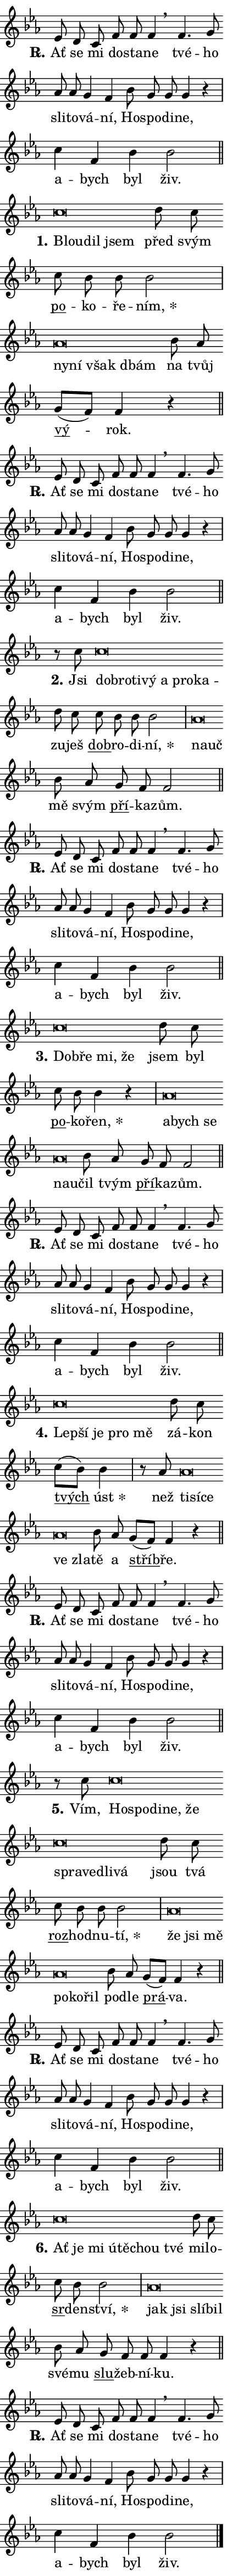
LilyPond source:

\version "2.24.0"
\header { tagline = "" }
\paper {
  indent = 0\cm
  top-margin = 0\cm
  right-margin = 0.13\cm % to fit lyric hyphens
  bottom-margin = 0\cm
  left-margin = 0\cm
  paper-width = 7\cm
  page-breaking = #ly:one-page-breaking
  system-system-spacing.basic-distance = #11
  score-system-spacing.basic-distance = #11
  ragged-last = ##f
}


%% Author: Thomas Morley
%% https://lists.gnu.org/archive/html/lilypond-user/2020-05/msg00002.html
#(define (line-position grob)
"Returns position of @var[grob} in current system:
   @code{'start}, if at first time-step
   @code{'end}, if at last time-step
   @code{'middle} otherwise
"
  (let* ((col (ly:item-get-column grob))
         (ln (ly:grob-object col 'left-neighbor))
         (rn (ly:grob-object col 'right-neighbor))
         (col-to-check-left (if (ly:grob? ln) ln col))
         (col-to-check-right (if (ly:grob? rn) rn col))
         (break-dir-left
           (and
             (ly:grob-property col-to-check-left 'non-musical #f)
             (ly:item-break-dir col-to-check-left)))
         (break-dir-right
           (and
             (ly:grob-property col-to-check-right 'non-musical #f)
             (ly:item-break-dir col-to-check-right))))
        (cond ((eqv? 1 break-dir-left) 'start)
              ((eqv? -1 break-dir-right) 'end)
              (else 'middle))))

#(define (tranparent-at-line-position vctor)
  (lambda (grob)
  "Relying on @code{line-position} select the relevant enry from @var{vctor}.
Used to determine transparency,"
    (case (line-position grob)
      ((end) (not (vector-ref vctor 0)))
      ((middle) (not (vector-ref vctor 1)))
      ((start) (not (vector-ref vctor 2))))))

noteHeadBreakVisibility =
#(define-music-function (break-visibility)(vector?)
"Makes @code{NoteHead}s transparent relying on @var{break-visibility}"
#{
  \override NoteHead.transparent =
    #(tranparent-at-line-position break-visibility)
#})

#(define delete-ledgers-for-transparent-note-heads
  (lambda (grob)
    "Reads whether a @code{NoteHead} is transparent.
If so this @code{NoteHead} is removed from @code{'note-heads} from
@var{grob}, which is supposed to be @code{LedgerLineSpanner}.
As a result ledgers are not printed for this @code{NoteHead}"
    (let* ((nhds-array (ly:grob-object grob 'note-heads))
           (nhds-list
             (if (ly:grob-array? nhds-array)
                 (ly:grob-array->list nhds-array)
                 '()))
           ;; Relies on the transparent-property being done before
           ;; Staff.LedgerLineSpanner.after-line-breaking is executed.
           ;; This is fragile ...
           (to-keep
             (remove
               (lambda (nhd)
                 (ly:grob-property nhd 'transparent #f))
               nhds-list)))
      ;; TODO find a better method to iterate over grob-arrays, similiar
      ;; to filter/remove etc for lists
      ;; For now rebuilt from scratch
      (set! (ly:grob-object grob 'note-heads)  '())
      (for-each
        (lambda (nhd)
          (ly:pointer-group-interface::add-grob grob 'note-heads nhd))
        to-keep))))

squashNotes = {
  \override NoteHead.X-extent = #'(-0.2 . 0.2)
  \override NoteHead.Y-extent = #'(-0.75 . 0)
  \override NoteHead.stencil =
    #(lambda (grob)
       (let ((pos (ly:grob-property grob 'staff-position)))
         (begin
           (if (< pos -7) (display "ERROR: Lower brevis then expected\n") (display "OK: Expected brevis position\n"))
           (if (<= pos -6) ly:text-interface::print ly:note-head::print))))
}
unSquashNotes = {
  \revert NoteHead.X-extent
  \revert NoteHead.Y-extent
  \revert NoteHead.stencil
}

hideNotes = \noteHeadBreakVisibility #begin-of-line-visible
unHideNotes = \noteHeadBreakVisibility #all-visible

% work-around for resetting accidentals
% https://lilypond.org/doc/v2.23/Documentation/notation/displaying-rhythms#unmetered-music
cadenzaMeasure = {
  \cadenzaOff
  \partial 1024 s1024
  \cadenzaOn
}

#(define-markup-command (accent layout props text) (markup?)
  "Underline accented syllable"
  (interpret-markup layout props
    #{\markup \override #'(offset . 4.3) \underline { #text }#}))

responsum = \markup \concat {
  "R" \hspace #-1.05 \path #0.1 #'((moveto 0 0.07) (lineto 0.9 0.8)) \hspace #0.05 "."
}

spaceSize = #0.6828661417322834 % exact space size for TeX Gyre Schola

\layout {
  \context {
    \Staff
    \remove "Time_signature_engraver"
    \override LedgerLineSpanner.after-line-breaking = #delete-ledgers-for-transparent-note-heads
  }
  \context {
    \Lyrics {
      \override LyricSpace.minimum-distance = \spaceSize
      \override LyricText.font-name = #"TeX Gyre Schola"
      \override LyricText.font-size = 1
      \override StanzaNumber.font-name = #"TeX Gyre Schola Bold"
      \override StanzaNumber.font-size = 1
    }
  }
  \context {
    \Score 
    \override NoteHead.text =
      #(lambda (grob) 
        (let ((pos (ly:grob-property grob 'staff-position)))
          #{\markup {
            \combine
              \halign #-0.55 \raise #(if (= pos -6) 0 0.5) \override #'(thickness . 2) \draw-line #'(3.2 . 0)
              \musicglyph "noteheads.sM1"
          }#}))
  }
}

% magnetic-lyrics.ily
%
%   written by
%     Jean Abou Samra <jean@abou-samra.fr>
%     Werner Lemberg <wl@gnu.org>
%
%   adapted by
%     Jiri Hon <jiri.hon@gmail.com>
%
% Version 2022-Apr-15

% https://www.mail-archive.com/lilypond-user@gnu.org/msg149350.html

#(define (Left_hyphen_pointer_engraver context)
   "Collect syllable-hyphen-syllable occurrences in lyrics and store
them in properties.  This engraver only looks to the left.  For
example, if the lyrics input is @code{foo -- bar}, it does the
following.

@itemize @bullet
@item
Set the @code{text} property of the @code{LyricHyphen} grob between
@q{foo} and @q{bar} to @code{foo}.

@item
Set the @code{left-hyphen} property of the @code{LyricText} grob with
text @q{foo} to the @code{LyricHyphen} grob between @q{foo} and
@q{bar}.
@end itemize

Use this auxiliary engraver in combination with the
@code{lyric-@/text::@/apply-@/magnetic-@/offset!} hook."
   (let ((hyphen #f)
         (text #f))
     (make-engraver
      (acknowledgers
       ((lyric-syllable-interface engraver grob source-engraver)
        (set! text grob)))
      (end-acknowledgers
       ((lyric-hyphen-interface engraver grob source-engraver)
        ;(when (not (grob::has-interface grob 'lyric-space-interface))
          (set! hyphen grob)));)
      ((stop-translation-timestep engraver)
       (when (and text hyphen)
         (ly:grob-set-object! text 'left-hyphen hyphen))
       (set! text #f)
       (set! hyphen #f)))))

#(define (lyric-text::apply-magnetic-offset! grob)
   "If the space between two syllables is less than the value in
property @code{LyricText@/.details@/.squash-threshold}, move the right
syllable to the left so that it gets concatenated with the left
syllable.

Use this function as a hook for
@code{LyricText@/.after-@/line-@/breaking} if the
@code{Left_@/hyphen_@/pointer_@/engraver} is active."
   (let ((hyphen (ly:grob-object grob 'left-hyphen #f)))
     (when hyphen
       (let ((left-text (ly:spanner-bound hyphen LEFT)))
         (when (grob::has-interface left-text 'lyric-syllable-interface)
           (let* ((common (ly:grob-common-refpoint grob left-text X))
                  (this-x-ext (ly:grob-extent grob common X))
                  (left-x-ext
                   (begin
                     ;; Trigger magnetism for left-text.
                     (ly:grob-property left-text 'after-line-breaking)
                     (ly:grob-extent left-text common X)))
                  ;; `delta` is the gap width between two syllables.
                  (delta (- (interval-start this-x-ext)
                            (interval-end left-x-ext)))
                  (details (ly:grob-property grob 'details))
                  (threshold (assoc-get 'squash-threshold details 0.2)))
             (when (< delta threshold)
               (let* (;; We have to manipulate the input text so that
                      ;; ligatures crossing syllable boundaries are not
                      ;; disabled.  For languages based on the Latin
                      ;; script this is essentially a beautification.
                      ;; However, for non-Western scripts it can be a
                      ;; necessity.
                      (lt (ly:grob-property left-text 'text))
                      (rt (ly:grob-property grob 'text))
                      (is-space (grob::has-interface hyphen 'lyric-space-interface))
                      (space (if is-space " " ""))
                      (extra-delta (if is-space spaceSize 0))
                      ;; Append new syllable.
                      (ltrt-space (if (and (string? lt) (string? rt))
                                (string-append lt space rt)
                                (make-concat-markup (list lt space rt))))
                      ;; Right-align `ltrt` to the right side.
                      (ltrt-space-markup (grob-interpret-markup
                               grob
                               (make-translate-markup
                                (cons (interval-length this-x-ext) 0)
                                (make-right-align-markup ltrt-space)))))
                 (begin
                   ;; Don't print `left-text`.
                   (ly:grob-set-property! left-text 'stencil #f)
                   ;; Set text and stencil (which holds all collected
                   ;; syllables so far) and shift it to the left.
                   (ly:grob-set-property! grob 'text ltrt-space)
                   (ly:grob-set-property! grob 'stencil ltrt-space-markup)
                   (ly:grob-translate-axis! grob (- (- delta extra-delta)) X))))))))))


#(define (lyric-hyphen::displace-bounds-first grob)
   ;; Make very sure this callback isn't triggered too early.
   (let ((left (ly:spanner-bound grob LEFT))
         (right (ly:spanner-bound grob RIGHT)))
     (ly:grob-property left 'after-line-breaking)
     (ly:grob-property right 'after-line-breaking)
     (ly:lyric-hyphen::print grob)))

squashThreshold = #0.4

\layout {
  \context {
    \Lyrics
    \consists #Left_hyphen_pointer_engraver
    \override LyricText.after-line-breaking =
      #lyric-text::apply-magnetic-offset!
    \override LyricHyphen.stencil = #lyric-hyphen::displace-bounds-first
    \override LyricText.details.squash-threshold = \squashThreshold
    \override LyricHyphen.minimum-distance = 0
    \override LyricHyphen.minimum-length = \squashThreshold
  }
}

squashText = \override LyricText.details.squash-threshold = 9999
unSquashText = \override LyricText.details.squash-threshold = \squashThreshold

leftText = \override LyricText.self-alignment-X = #LEFT
unLeftText = \revert LyricText.self-alignment-X

starOffset = #(lambda (grob) 
                (let ((x_offset (ly:self-alignment-interface::aligned-on-x-parent grob)))
                  (if (= x_offset 0) 0 (+ x_offset 1.2))))

star = #(define-music-function (syllable)(string?)
"Append star separator at the end of a syllable"
#{
  \once \override LyricText.X-offset = #starOffset
  \lyricmode { \markup {
    #syllable
    \override #'((font-name . "TeX Gyre Schola Bold")) \hspace #0.2 \lower #0.65 \larger "*"
  } }
#})

starAccent = #(define-music-function (syllable)(string?)
"Append star separator at the end of a syllable and make accent"
#{
  \once \override LyricText.X-offset = #starOffset
  \lyricmode { \markup {
    \accent #syllable
    \override #'((font-name . "TeX Gyre Schola Bold")) \hspace #0.2 \lower #0.65 \larger "*"
  } }
#})

breath = #(define-music-function (syllable)(string?)
"Append breathing indicator at the end of a syllable"
#{
  \lyricmode { \markup { #syllable "+" } }
#})

optionalBreath = #(define-music-function (syllable)(string?)
"Append optional breathing indicator at the end of a syllable"
#{
  \lyricmode { \markup { #syllable "(+)" } }
#})


\score {
    <<
        \new Voice = "melody" { \cadenzaOn \key es \major \relative { es'8 d c f f f4 \breathe \bar "" f4. g8 \bar "" as as \bar "" g4 f \bar "" bes8 g g g4 r \cadenzaMeasure \bar "|" c f, bes bes2 \cadenzaMeasure \bar "||" \break } }
        \new Lyrics \lyricsto "melody" { \lyricmode { \set stanza = \responsum
Ať se mi do -- sta -- ne tvé -- ho sli -- to -- vá -- ní, Ho -- spo -- di -- ne, a -- bych byl živ. } }
    >>
    \layout {}
}

\score {
    <<
        \new Voice = "melody" { \cadenzaOn \key es \major \relative { \squashNotes c''\breve*1/16 \hideNotes \breve*1/16 \breve*1/16 \bar "" \unHideNotes \unSquashNotes d8 c \bar "" c bes bes bes2 \cadenzaMeasure \bar "|" \squashNotes as\breve*1/16 \hideNotes \breve*1/16 \bar "" \breve*1/16 \breve*1/16 \bar "" \unHideNotes \unSquashNotes bes8 as \bar "" g[( f)] f4 r \cadenzaMeasure \bar "||" \break } }
        \new Lyrics \lyricsto "melody" { \lyricmode { \set stanza = "1."
\leftText Blou -- \squashText dil jsem \unLeftText \unSquashText před svým \markup \accent po -- ko -- ře -- \star ním, \leftText ny -- \squashText ní však dbám \unLeftText \unSquashText na tvůj \markup \accent vý -- rok. } }
    >>
    \layout {}
}

\score {
    <<
        \new Voice = "melody" { \cadenzaOn \key es \major \relative { es'8 d c f f f4 \breathe \bar "" f4. g8 \bar "" as as \bar "" g4 f \bar "" bes8 g g g4 r \cadenzaMeasure \bar "|" c f, bes bes2 \cadenzaMeasure \bar "||" \break } }
        \new Lyrics \lyricsto "melody" { \lyricmode { \set stanza = \responsum
Ať se mi do -- sta -- ne tvé -- ho sli -- to -- vá -- ní, Ho -- spo -- di -- ne, a -- bych byl živ. } }
    >>
    \layout {}
}

\score {
    <<
        \new Voice = "melody" { \cadenzaOn \key es \major \relative { r8 c''8 \squashNotes c\breve*1/16 \hideNotes \breve*1/16 \bar "" \breve*1/16 \bar "" \breve*1/16 \bar "" \breve*1/16 \bar "" \breve*1/16 \breve*1/16 \bar "" \unHideNotes \unSquashNotes d8 c \bar "" c bes bes bes2 \cadenzaMeasure \bar "|" \squashNotes as\breve*1/16 \hideNotes \breve*1/16 \bar "" \unHideNotes \unSquashNotes bes8 as \bar "" g f f2 \cadenzaMeasure \bar "||" \break } }
        \new Lyrics \lyricsto "melody" { \lyricmode { \set stanza = "2."
Jsi \leftText dob -- \squashText ro -- ti -- vý a pro -- ka -- \unLeftText \unSquashText zu -- ješ \markup \accent dob -- ro -- di -- \star ní, \leftText na -- \squashText uč \unLeftText \unSquashText mě svým \markup \accent pří -- ka -- zům. } }
    >>
    \layout {}
}

\score {
    <<
        \new Voice = "melody" { \cadenzaOn \key es \major \relative { es'8 d c f f f4 \breathe \bar "" f4. g8 \bar "" as as \bar "" g4 f \bar "" bes8 g g g4 r \cadenzaMeasure \bar "|" c f, bes bes2 \cadenzaMeasure \bar "||" \break } }
        \new Lyrics \lyricsto "melody" { \lyricmode { \set stanza = \responsum
Ať se mi do -- sta -- ne tvé -- ho sli -- to -- vá -- ní, Ho -- spo -- di -- ne, a -- bych byl živ. } }
    >>
    \layout {}
}

\score {
    <<
        \new Voice = "melody" { \cadenzaOn \key es \major \relative { \squashNotes c''\breve*1/16 \hideNotes \breve*1/16 \bar "" \breve*1/16 \breve*1/16 \bar "" \unHideNotes \unSquashNotes d8 c \bar "" c bes bes4 r \cadenzaMeasure \bar "|" \squashNotes as\breve*1/16 \hideNotes \breve*1/16 \bar "" \breve*1/16 \bar "" \breve*1/16 \breve*1/16 \bar "" \unHideNotes \unSquashNotes bes8 as \bar "" g f f2 \cadenzaMeasure \bar "||" \break } }
        \new Lyrics \lyricsto "melody" { \lyricmode { \set stanza = "3."
\leftText Dob -- \squashText ře mi, že \unLeftText \unSquashText jsem byl \markup \accent po -- ko -- \star řen, \leftText a -- \squashText bych se na -- u -- \unLeftText \unSquashText čil tvým \markup \accent pří -- ka -- zům. } }
    >>
    \layout {}
}

\score {
    <<
        \new Voice = "melody" { \cadenzaOn \key es \major \relative { es'8 d c f f f4 \breathe \bar "" f4. g8 \bar "" as as \bar "" g4 f \bar "" bes8 g g g4 r \cadenzaMeasure \bar "|" c f, bes bes2 \cadenzaMeasure \bar "||" \break } }
        \new Lyrics \lyricsto "melody" { \lyricmode { \set stanza = \responsum
Ať se mi do -- sta -- ne tvé -- ho sli -- to -- vá -- ní, Ho -- spo -- di -- ne, a -- bych byl živ. } }
    >>
    \layout {}
}

\score {
    <<
        \new Voice = "melody" { \cadenzaOn \key es \major \relative { \squashNotes c''\breve*1/16 \hideNotes \breve*1/16 \bar "" \breve*1/16 \bar "" \breve*1/16 \breve*1/16 \bar "" \unHideNotes \unSquashNotes d8 c \bar "" c[( bes)] bes4 \cadenzaMeasure \bar "|" r8 as8 \squashNotes as\breve*1/16 \hideNotes \breve*1/16 \bar "" \breve*1/16 \bar "" \breve*1/16 \breve*1/16 \bar "" \unHideNotes \unSquashNotes bes8 as \bar "" g[( f)] f4 r \cadenzaMeasure \bar "||" \break } }
        \new Lyrics \lyricsto "melody" { \lyricmode { \set stanza = "4."
\leftText Lep -- \squashText ší je pro mě \unLeftText \unSquashText zá -- kon \markup \accent tvých \star úst než \leftText ti -- \squashText sí -- ce ve zla -- \unLeftText \unSquashText tě a \markup \accent stříb -- ře. } }
    >>
    \layout {}
}

\score {
    <<
        \new Voice = "melody" { \cadenzaOn \key es \major \relative { es'8 d c f f f4 \breathe \bar "" f4. g8 \bar "" as as \bar "" g4 f \bar "" bes8 g g g4 r \cadenzaMeasure \bar "|" c f, bes bes2 \cadenzaMeasure \bar "||" \break } }
        \new Lyrics \lyricsto "melody" { \lyricmode { \set stanza = \responsum
Ať se mi do -- sta -- ne tvé -- ho sli -- to -- vá -- ní, Ho -- spo -- di -- ne, a -- bych byl živ. } }
    >>
    \layout {}
}

\score {
    <<
        \new Voice = "melody" { \cadenzaOn \key es \major \relative { r8 c''8 \squashNotes c\breve*1/16 \hideNotes \breve*1/16 \bar "" \breve*1/16 \bar "" \breve*1/16 \bar "" \breve*1/16 \bar "" \breve*1/16 \bar "" \breve*1/16 \bar "" \breve*1/16 \breve*1/16 \bar "" \unHideNotes \unSquashNotes d8 c \bar "" c bes bes bes2 \cadenzaMeasure \bar "|" \squashNotes as\breve*1/16 \hideNotes \breve*1/16 \bar "" \breve*1/16 \bar "" \breve*1/16 \bar "" \breve*1/16 \breve*1/16 \bar "" \unHideNotes \unSquashNotes bes8 as \bar "" g[( f)] f4 r \cadenzaMeasure \bar "||" \break } }
        \new Lyrics \lyricsto "melody" { \lyricmode { \set stanza = "5."
Vím, \leftText Ho -- \squashText spo -- di -- ne, že spra -- ve -- dli -- vá \unLeftText \unSquashText jsou tvá \markup \accent roz -- hod -- nu -- \star tí, \leftText že \squashText jsi mě po -- ko -- řil \unLeftText \unSquashText po -- dle \markup \accent prá -- va. } }
    >>
    \layout {}
}

\score {
    <<
        \new Voice = "melody" { \cadenzaOn \key es \major \relative { es'8 d c f f f4 \breathe \bar "" f4. g8 \bar "" as as \bar "" g4 f \bar "" bes8 g g g4 r \cadenzaMeasure \bar "|" c f, bes bes2 \cadenzaMeasure \bar "||" \break } }
        \new Lyrics \lyricsto "melody" { \lyricmode { \set stanza = \responsum
Ať se mi do -- sta -- ne tvé -- ho sli -- to -- vá -- ní, Ho -- spo -- di -- ne, a -- bych byl živ. } }
    >>
    \layout {}
}

\score {
    <<
        \new Voice = "melody" { \cadenzaOn \key es \major \relative { \squashNotes c''\breve*1/16 \hideNotes \breve*1/16 \bar "" \breve*1/16 \bar "" \breve*1/16 \bar "" \breve*1/16 \bar "" \breve*1/16 \breve*1/16 \bar "" \unHideNotes \unSquashNotes d8 c \bar "" c bes bes2 \cadenzaMeasure \bar "|" \squashNotes as\breve*1/16 \hideNotes \breve*1/16 \bar "" \breve*1/16 \breve*1/16 \bar "" \unHideNotes \unSquashNotes bes8 as \bar "" g f f f4 r \cadenzaMeasure \bar "||" \break } }
        \new Lyrics \lyricsto "melody" { \lyricmode { \set stanza = "6."
\leftText Ať \squashText je mi ú -- tě -- chou tvé \unLeftText \unSquashText mi -- lo -- \markup \accent sr -- den -- \star ství, \leftText jak \squashText jsi slí -- bil \unLeftText \unSquashText své -- mu \markup \accent slu -- žeb -- ní -- ku. } }
    >>
    \layout {}
}

\score {
    <<
        \new Voice = "melody" { \cadenzaOn \key es \major \relative { es'8 d c f f f4 \breathe \bar "" f4. g8 \bar "" as as \bar "" g4 f \bar "" bes8 g g g4 r \cadenzaMeasure \bar "|" c f, bes bes2 \cadenzaMeasure \bar "||" \break } \bar "|." }
        \new Lyrics \lyricsto "melody" { \lyricmode { \set stanza = \responsum
Ať se mi do -- sta -- ne tvé -- ho sli -- to -- vá -- ní, Ho -- spo -- di -- ne, a -- bych byl živ. } }
    >>
    \layout {}
}
